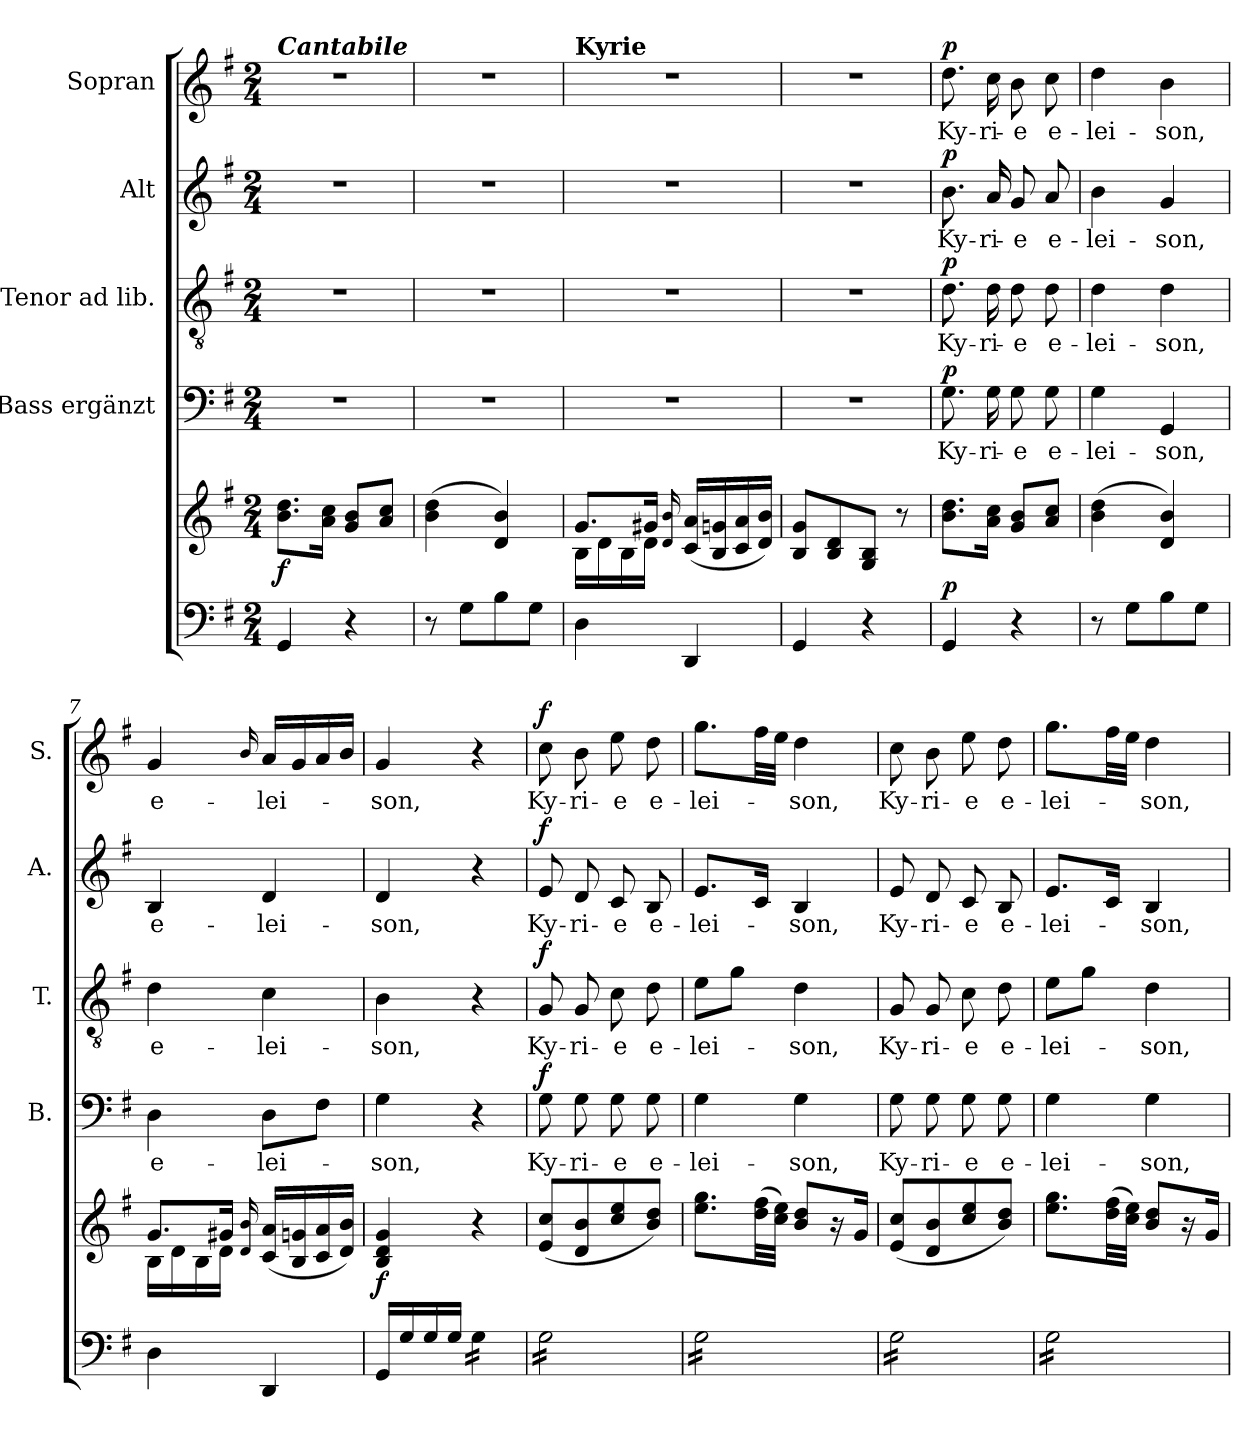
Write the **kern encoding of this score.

**kern	**kern	**dynam	**kern	**text	**dynam	**kern	**text	**dynam	**kern	**text	**dynam	**kern	**text	**dynam
*part5	*part5	*part5	*part4	*part4	*part4	*part3	*part3	*part3	*part2	*part2	*part2	*part1	*part1	*part1
*staff6	*staff5	*staff5/6	*staff4	*staff4	*staff4	*staff3	*staff3	*staff3	*staff2	*staff2	*staff2	*staff1	*staff1	*staff1
*	*	*	*I"Bass ergänzt	*	*	*I"Tenor ad lib.	*	*	*I"Alt	*	*	*I"Sopran	*	*
*	*	*	*I'B.	*	*	*I'T.	*	*	*I'A.	*	*	*I'S.	*	*
*clefF4	*clefG2	*	*clefF4	*	*	*clefGv2	*	*	*clefG2	*	*	*clefG2	*	*
*k[f#]	*k[f#]	*	*k[f#]	*	*	*k[f#]	*	*	*k[f#]	*	*	*k[f#]	*	*
*G:	*G:	*	*G:	*	*	*G:	*	*	*G:	*	*	*G:	*	*
*M2/4	*M2/4	*	*M2/4	*	*	*M2/4	*	*	*M2/4	*	*	*M2/4	*	*
=1	=1	=1	=1	=1	=1	=1	=1	=1	=1	=1	=1	=1	=1	=1
!	!	!	!	!	!	!	!	!	!	!	!	!LO:TX:a:Bi:t=Cantabile	!	!
!	!	!LO:DY:b	!	!	!	!	!	!	!	!	!	!	!	!
4GG/	8.b\ 8.dd\L	f	2r	.	.	2r	.	.	2r	.	.	2r	.	.
.	16a\ 16cc\Jk	.	.	.	.	.	.	.	.	.	.	.	.	.
4r	8g/ 8b/L	.	.	.	.	.	.	.	.	.	.	.	.	.
.	8a/ 8cc/J	.	.	.	.	.	.	.	.	.	.	.	.	.
=2	=2	=2	=2	=2	=2	=2	=2	=2	=2	=2	=2	=2	=2	=2
8r	(>4b\ 4dd\	.	2r	.	.	2r	.	.	2r	.	.	2r	.	.
8G\L	.	.	.	.	.	.	.	.	.	.	.	.	.	.
8B\	4d/ 4b/)	.	.	.	.	.	.	.	.	.	.	.	.	.
8G\J	.	.	.	.	.	.	.	.	.	.	.	.	.	.
=3	=3	=3	=3	=3	=3	=3	=3	=3	=3	=3	=3	=3	=3	=3
*	*^	*	*	*	*	*	*	*	*	*	*	*	*	*
!	!	!	!	!	!	!	!	!	!	!	!	!	!LO:TX:a:B:t=Kyrie	!	!
4D\	8.g/L	16B\LL	.	2r	.	.	2r	.	.	2r	.	.	2r	.	.
.	.	16d\	.	.	.	.	.	.	.	.	.	.	.	.	.
.	.	16B\	.	.	.	.	.	.	.	.	.	.	.	.	.
.	16g#X/Jk	16d\JJ	.	.	.	.	.	.	.	.	.	.	.	.	.
.	16qqd/ 16qqb/	.	.	.	.	.	.	.	.	.	.	.	.	.	.
4DD/	(<16c/ 16a/LL	4ryy	.	.	.	.	.	.	.	.	.	.	.	.	.
.	16B/ 16gn/	.	.	.	.	.	.	.	.	.	.	.	.	.	.
.	16c/ 16a/	.	.	.	.	.	.	.	.	.	.	.	.	.	.
.	16d/ 16b/JJ)	.	.	.	.	.	.	.	.	.	.	.	.	.	.
*	*v	*v	*	*	*	*	*	*	*	*	*	*	*	*	*
=4	=4	=4	=4	=4	=4	=4	=4	=4	=4	=4	=4	=4	=4	=4
4GG/	8B/ 8g/L	.	2r	.	.	2r	.	.	2r	.	.	2r	.	.
.	8B/ 8d/	.	.	.	.	.	.	.	.	.	.	.	.	.
4r	8G/ 8B/J	.	.	.	.	.	.	.	.	.	.	.	.	.
.	8r	.	.	.	.	.	.	.	.	.	.	.	.	.
=5	=5	=5	=5	=5	=5	=5	=5	=5	=5	=5	=5	=5	=5	=5
!	!	!LO:DY:a=2	!	!LO:LY:b	!LO:DY:a	!	!LO:LY:b	!LO:DY:a	!	!LO:LY:b	!LO:DY:a	!	!LO:LY:b	!LO:DY:a
4GG/	8.b\ 8.dd\L	p	8.G\	Ky-	p	8.d\	Ky-	p	8.b\	Ky-	p	8.dd\	Ky-	p
!	!	!	!	!LO:LY:b	!	!	!LO:LY:b	!	!	!LO:LY:b	!	!	!LO:LY:b	!
.	16a\ 16cc\Jk	.	16G\	-ri-	.	16d\	-ri-	.	16a/	-ri-	.	16cc\	-ri-	.
!	!	!	!	!LO:LY:b	!	!	!LO:LY:b	!	!	!LO:LY:b	!	!	!LO:LY:b	!
4r	8g/ 8b/L	.	8G\	-e	.	8d\	-e	.	8g/	-e	.	8b\	-e	.
!	!	!	!	!LO:LY:b	!	!	!LO:LY:b	!	!	!LO:LY:b	!	!	!LO:LY:b	!
.	8a/ 8cc/J	.	8G\	e-	.	8d\	e-	.	8a/	e-	.	8cc\	e-	.
=6	=6	=6	=6	=6	=6	=6	=6	=6	=6	=6	=6	=6	=6	=6
!	!	!	!	!LO:LY:b	!	!	!LO:LY:b	!	!	!LO:LY:b	!	!	!LO:LY:b	!
8r	(>4b\ 4dd\	.	4G\	-lei-	.	4d\	-lei-	.	4b\	-lei-	.	4dd\	-lei-	.
8G\L	.	.	.	.	.	.	.	.	.	.	.	.	.	.
!	!	!	!	!LO:LY:b	!	!	!LO:LY:b	!	!	!LO:LY:b	!	!	!LO:LY:b	!
8B\	4d/ 4b/)	.	4GG/	-son,	.	4d\	-son,	.	4g/	-son,	.	4b\	-son,	.
8G\J	.	.	.	.	.	.	.	.	.	.	.	.	.	.
!!LO:LB:g=z
=7	=7	=7	=7	=7	=7	=7	=7	=7	=7	=7	=7	=7	=7	=7
*	*^	*	*	*	*	*	*	*	*	*	*	*	*	*
!	!	!	!	!	!LO:LY:b	!	!	!LO:LY:b	!	!	!LO:LY:b	!	!	!LO:LY:b	!
4D\	8.g/L	16B\LL	.	4D\	e-	.	4d\	e-	.	4B/	e-	.	4g/	e-	.
.	.	16d\	.	.	.	.	.	.	.	.	.	.	.	.	.
.	.	16B\	.	.	.	.	.	.	.	.	.	.	.	.	.
.	16g#X/Jk	16d\JJ	.	.	.	.	.	.	.	.	.	.	.	.	.
.	16qqd/ 16qqb/	.	.	.	.	.	.	.	.	.	.	.	16qqb/	.	.
!	!	!	!	!	!LO:LY:b	!	!	!LO:LY:b	!	!	!LO:LY:b	!	!	!LO:LY:b	!
4DD/	(<16c/ 16a/LL	4ryy	.	8D\L	-lei-	.	4c\	-lei-	.	4d/	-lei-	.	16a/LL	-lei-	.
.	16B/ 16gn/	.	.	.	.	.	.	.	.	.	.	.	16g/	.	.
.	16c/ 16a/	.	.	8F#\J	.	.	.	.	.	.	.	.	16a/	.	.
.	16d/ 16b/JJ)	.	.	.	.	.	.	.	.	.	.	.	16b/JJ	.	.
*	*v	*v	*	*	*	*	*	*	*	*	*	*	*	*	*
=8	=8	=8	=8	=8	=8	=8	=8	=8	=8	=8	=8	=8	=8	=8
!	!	!LO:DY:a=2	!	!LO:LY:b	!	!	!LO:LY:b	!	!	!LO:LY:b	!	!	!LO:LY:b	!
16GG/LL	4B/ 4d/ 4g/	f	4G\	-son,	.	4B\	-son,	.	4d/	-son,	.	4g/	-son,	.
16G/	.	.	.	.	.	.	.	.	.	.	.	.	.	.
16G/	.	.	.	.	.	.	.	.	.	.	.	.	.	.
16G/JJ	.	.	.	.	.	.	.	.	.	.	.	.	.	.
*tremolo	*	*	*	*	*	*	*	*	*	*	*	*	*	*
16G\LL	4r	.	4r	.	.	4r	.	.	4r	.	.	4r	.	.
16G\	.	.	.	.	.	.	.	.	.	.	.	.	.	.
16G\	.	.	.	.	.	.	.	.	.	.	.	.	.	.
16G\JJ	.	.	.	.	.	.	.	.	.	.	.	.	.	.
=9	=9	=9	=9	=9	=9	=9	=9	=9	=9	=9	=9	=9	=9	=9
!	!	!	!	!LO:LY:b	!LO:DY:a	!	!LO:LY:b	!LO:DY:a	!	!LO:LY:b	!LO:DY:a	!	!LO:LY:b	!LO:DY:a
16G\LL	(<8e/ 8cc/L	.	8G\	Ky-	f	8G/	Ky-	f	8e/	Ky-	f	8cc\	Ky-	f
16G\	.	.	.	.	.	.	.	.	.	.	.	.	.	.
!	!	!	!	!LO:LY:b	!	!	!LO:LY:b	!	!	!LO:LY:b	!	!	!LO:LY:b	!
16G\	8d/ 8b/	.	8G\	-ri-	.	8G/	-ri-	.	8d/	-ri-	.	8b\	-ri-	.
16G\	.	.	.	.	.	.	.	.	.	.	.	.	.	.
!	!	!	!	!LO:LY:b	!	!	!LO:LY:b	!	!	!LO:LY:b	!	!	!LO:LY:b	!
16G\	8cc/ 8ee/	.	8G\	-e	.	8c\	-e	.	8c/	-e	.	8ee\	-e	.
16G\	.	.	.	.	.	.	.	.	.	.	.	.	.	.
!	!	!	!	!LO:LY:b	!	!	!LO:LY:b	!	!	!LO:LY:b	!	!	!LO:LY:b	!
16G\	8b/ 8dd/J)	.	8G\	e-	.	8d\	e-	.	8B/	e-	.	8dd\	e-	.
16G\JJ	.	.	.	.	.	.	.	.	.	.	.	.	.	.
=10	=10	=10	=10	=10	=10	=10	=10	=10	=10	=10	=10	=10	=10	=10
!	!	!	!	!LO:LY:b	!	!	!LO:LY:b	!	!	!LO:LY:b	!	!	!LO:LY:b	!
16G\LL	8.ee\ 8.gg\L	.	4G\	-lei-	.	8e\L	-lei-	.	8.e/L	-lei-	.	8.gg\L	-lei-	.
16G\	.	.	.	.	.	.	.	.	.	.	.	.	.	.
16G\	.	.	.	.	.	8g\J	.	.	.	.	.	.	.	.
16G\	(>32dd\ 32ff#\LL	.	.	.	.	.	.	.	16c/Jk	.	.	32ff#\LL	.	.
.	32cc\ 32ee\JJJ)	.	.	.	.	.	.	.	.	.	.	32ee\JJJ	.	.
!	!	!	!	!LO:LY:b	!	!	!LO:LY:b	!	!	!LO:LY:b	!	!	!LO:LY:b	!
16G\	8b/ 8dd/L	.	4G\	-son,	.	4d\	-son,	.	4B/	-son,	.	4dd\	-son,	.
16G\	.	.	.	.	.	.	.	.	.	.	.	.	.	.
16G\	16r	.	.	.	.	.	.	.	.	.	.	.	.	.
16G\JJ	16g/Jk	.	.	.	.	.	.	.	.	.	.	.	.	.
=11	=11	=11	=11	=11	=11	=11	=11	=11	=11	=11	=11	=11	=11	=11
!	!	!	!	!LO:LY:b	!	!	!LO:LY:b	!	!	!LO:LY:b	!	!	!LO:LY:b	!
16G\LL	(<8e/ 8cc/L	.	8G\	Ky-	.	8G/	Ky-	.	8e/	Ky-	.	8cc\	Ky-	.
16G\	.	.	.	.	.	.	.	.	.	.	.	.	.	.
!	!	!	!	!LO:LY:b	!	!	!LO:LY:b	!	!	!LO:LY:b	!	!	!LO:LY:b	!
16G\	8d/ 8b/	.	8G\	-ri-	.	8G/	-ri-	.	8d/	-ri-	.	8b\	-ri-	.
16G\	.	.	.	.	.	.	.	.	.	.	.	.	.	.
!	!	!	!	!LO:LY:b	!	!	!LO:LY:b	!	!	!LO:LY:b	!	!	!LO:LY:b	!
16G\	8cc/ 8ee/	.	8G\	-e	.	8c\	-e	.	8c/	-e	.	8ee\	-e	.
16G\	.	.	.	.	.	.	.	.	.	.	.	.	.	.
!	!	!	!	!LO:LY:b	!	!	!LO:LY:b	!	!	!LO:LY:b	!	!	!LO:LY:b	!
16G\	8b/ 8dd/J)	.	8G\	e-	.	8d\	e-	.	8B/	e-	.	8dd\	e-	.
16G\JJ	.	.	.	.	.	.	.	.	.	.	.	.	.	.
=12	=12	=12	=12	=12	=12	=12	=12	=12	=12	=12	=12	=12	=12	=12
!	!	!	!	!LO:LY:b	!	!	!LO:LY:b	!	!	!LO:LY:b	!	!	!LO:LY:b	!
16G\LL	8.ee\ 8.gg\L	.	4G\	-lei-	.	8e\L	-lei-	.	8.e/L	-lei-	.	8.gg\L	-lei-	.
16G\	.	.	.	.	.	.	.	.	.	.	.	.	.	.
16G\	.	.	.	.	.	8g\J	.	.	.	.	.	.	.	.
16G\	(>32dd\ 32ff#\LL	.	.	.	.	.	.	.	16c/Jk	.	.	32ff#\LL	.	.
.	32cc\ 32ee\JJJ)	.	.	.	.	.	.	.	.	.	.	32ee\JJJ	.	.
!	!	!	!	!LO:LY:b	!	!	!LO:LY:b	!	!	!LO:LY:b	!	!	!LO:LY:b	!
16G\	8b/ 8dd/L	.	4G\	-son,	.	4d\	-son,	.	4B/	-son,	.	4dd\	-son,	.
16G\	.	.	.	.	.	.	.	.	.	.	.	.	.	.
16G\	16r	.	.	.	.	.	.	.	.	.	.	.	.	.
16G\JJ	16g/Jk	.	.	.	.	.	.	.	.	.	.	.	.	.
*Xtremolo	*	*	*	*	*	*	*	*	*	*	*	*	*	*
=	=	=	=	=	=	=	=	=	=	=	=	=	=	=
*-	*-	*-	*-	*-	*-	*-	*-	*-	*-	*-	*-	*-	*-	*-
